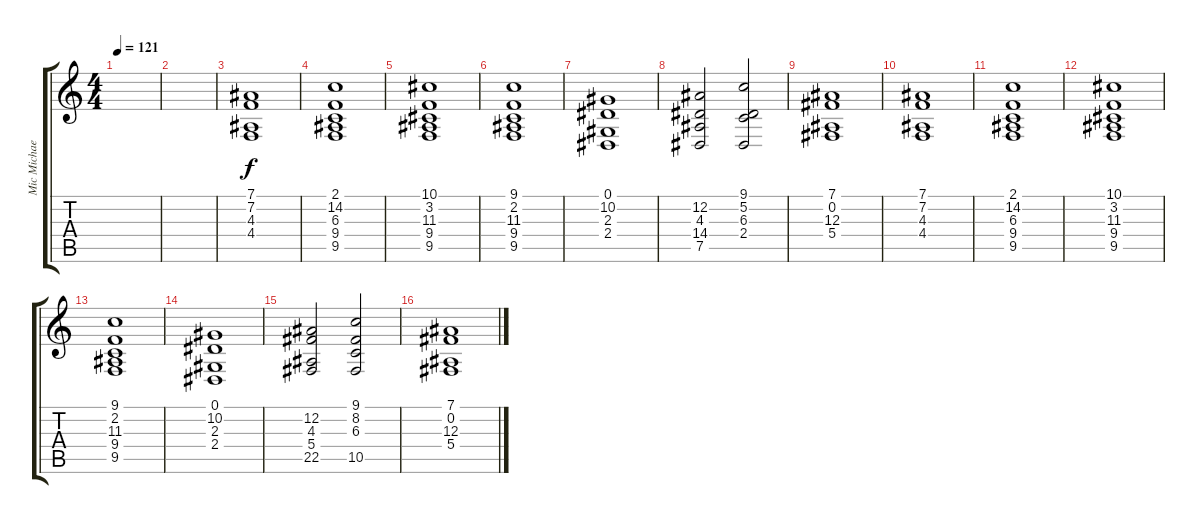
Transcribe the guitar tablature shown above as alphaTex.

\track ("Mic Michaeli" "Mic Michae") {instrument synthstrings1}
\staff {score tabs}
\tuning (Eb4 Bb3 Gb3 Db3 Ab2 Eb2) {hide}
\ts (4 4)
\tempo 121
\clef g2
\ks c
|
|
(7.1 7.2 4.3 4.4).1 |
(2.1 14.2 6.3 9.4 9.5).1 |
(10.1 3.2 11.3 9.4 9.5).1 |
(9.1 2.2 11.3 9.4 9.5).1 |
(0.1 10.2 2.3 2.4).1 |
(12.2 4.3 14.4 7.5).2 (9.1 5.2 6.3 2.4).2 |
(7.1 0.2 12.3 5.4).1 |
(7.1 7.2 4.3 4.4).1 |
(2.1 14.2 6.3 9.4 9.5).1 |
(10.1 3.2 11.3 9.4 9.5).1 |
(9.1 2.2 11.3 9.4 9.5).1 |
(0.1 10.2 2.3 2.4).1 |
(12.2 4.3 5.4 22.5).2 (9.1 8.2 6.3 10.5).2 |
(7.1 0.2 12.3 5.4).1
